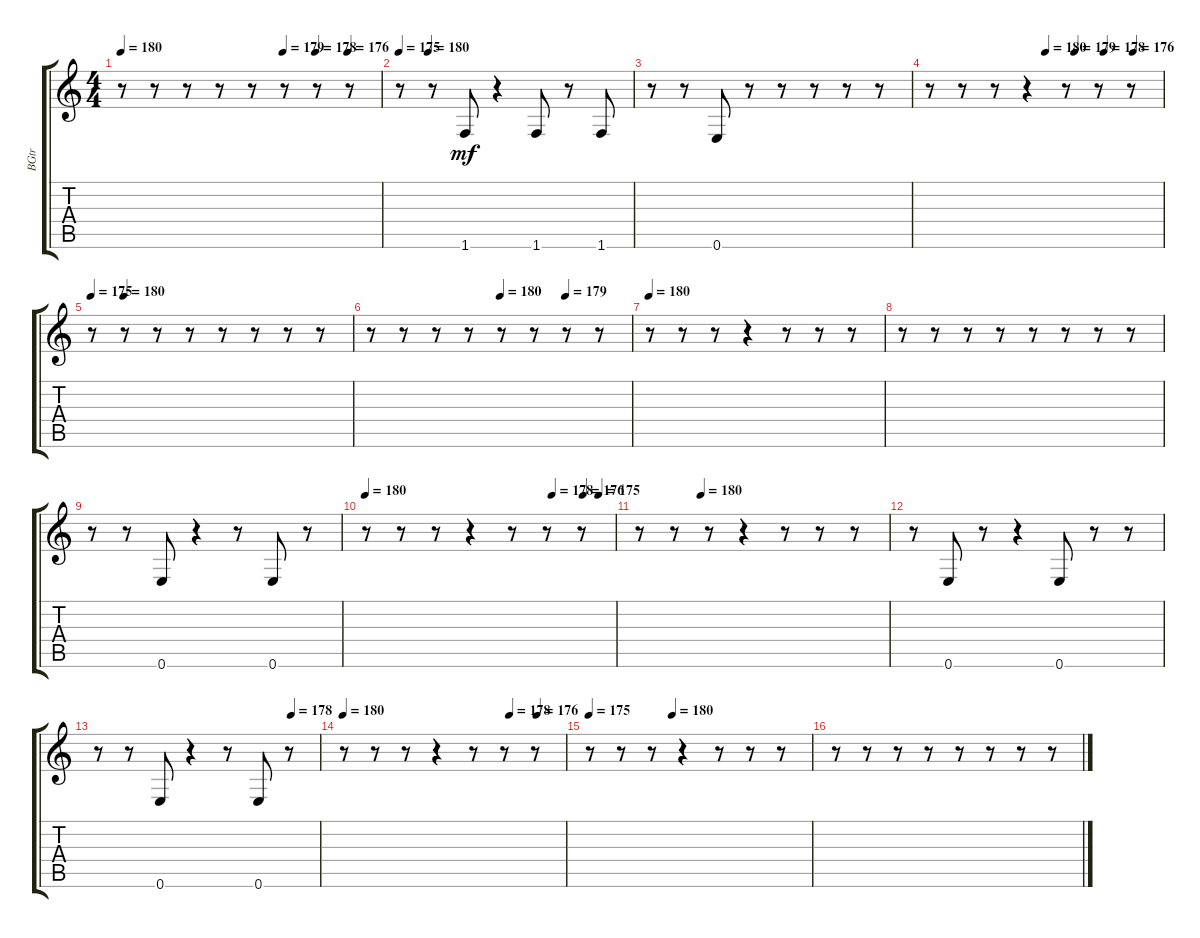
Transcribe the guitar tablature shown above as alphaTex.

\track ("BGtr" "BGtr") {instrument electricbasspick}
\staff {score tabs}
\tuning (E4 B3 G3 D3 A2 E2) {hide}
\ts (4 4)
\tempo 180
\tempo (179 0.625)
\tempo (178 0.75)
\tempo (176 0.875)
\clef g2
\ks c
r.8{dy mf} r.8 r.8 r.8 r.8 r.8 r.8 r.8 |
\tempo 175
\tempo (180 0.125)
r.8 r.8 1.6.8 r.4 1.6.8 r.8 1.6.8 |
r.8 r.8 0.6.8 r.8 r.8 r.8 r.8 r.8 |
\tempo (180 0.5)
\tempo (179 0.625)
\tempo (178 0.75)
\tempo (176 0.875)
r.8 r.8 r.8 r.4 r.8 r.8 r.8 |
\tempo 175
\tempo (180 0.125)
r.8 r.8 r.8 r.8 r.8 r.8 r.8 r.8 |
\tempo (180 0.5)
\tempo (179 0.75)
r.8 r.8 r.8 r.8 r.8 r.8 r.8 r.8 |
\tempo 180
r.8 r.8 r.8 r.4 r.8 r.8 r.8 |
r.8 r.8 r.8 r.8 r.8 r.8 r.8 r.8 |
r.8 r.8 0.6.8 r.4 r.8 0.6.8 r.8 |
\tempo 180
\tempo (178 0.75)
\tempo (176 0.875)
\tempo (175 0.9375)
r.8 r.8 r.8 r.4 r.8 r.8 r.8 |
\tempo (180 0.25)
r.8 r.8 r.8 r.4 r.8 r.8 r.8 |
r.8 0.6.8 r.8 r.4 0.6.8 r.8 r.8 |
\tempo (178 0.875)
r.8 r.8 0.6.8 r.4 r.8 0.6.8 r.8 |
\tempo 180
\tempo (178 0.75)
\tempo (176 0.875)
r.8 r.8 r.8 r.4 r.8 r.8 r.8 |
\tempo 175
\tempo (180 0.375)
r.8 r.8 r.8 r.4 r.8 r.8 r.8 |
r.8 r.8 r.8 r.8 r.8 r.8 r.8 r.8
